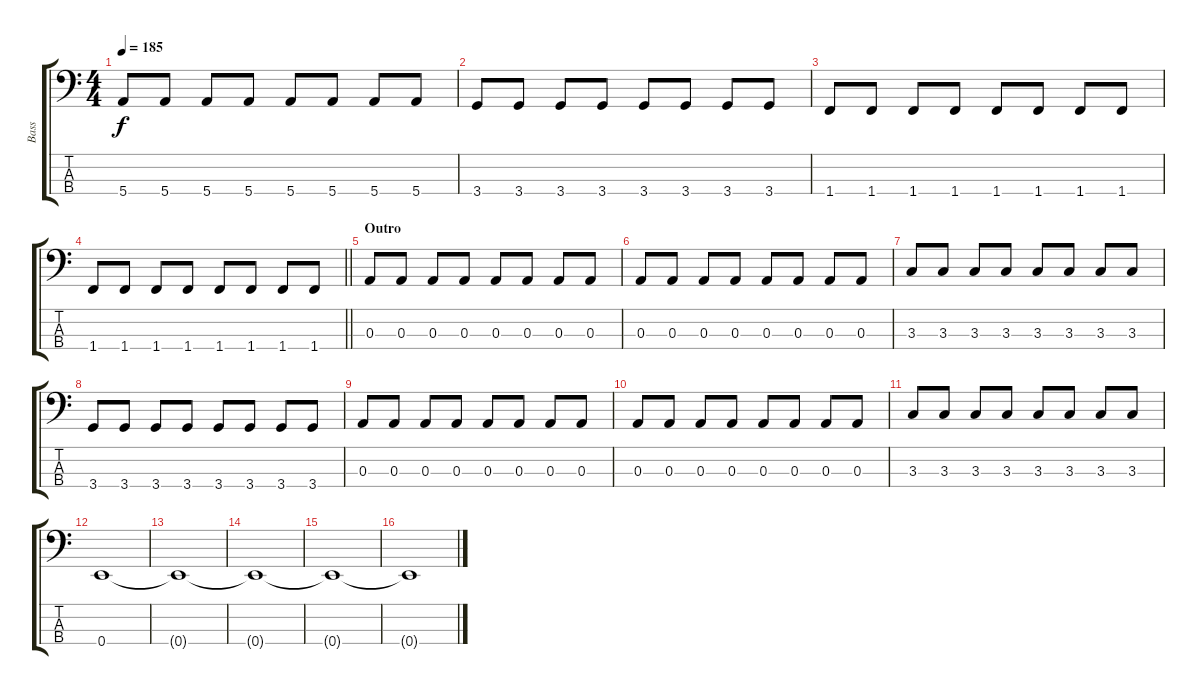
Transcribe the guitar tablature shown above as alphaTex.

\track ("Bass" "Bass") {instrument electricbasspick}
\staff {score tabs}
\tuning (G2 D2 A1 E1) {hide}
\ts (4 4)
\tempo 185
\clef f4
\ks c
5.4.8{dy f} 5.4.8 5.4.8 5.4.8 5.4.8 5.4.8 5.4.8 5.4.8 |
3.4.8 3.4.8 3.4.8 3.4.8 3.4.8 3.4.8 3.4.8 3.4.8 |
1.4.8 1.4.8 1.4.8 1.4.8 1.4.8 1.4.8 1.4.8 1.4.8 |
\barLineRight lightlight
1.4.8 1.4.8 1.4.8 1.4.8 1.4.8 1.4.8 1.4.8 1.4.8 |
\section ("" "Outro")
0.3.8 0.3.8 0.3.8 0.3.8 0.3.8 0.3.8 0.3.8 0.3.8 |
0.3.8 0.3.8 0.3.8 0.3.8 0.3.8 0.3.8 0.3.8 0.3.8 |
3.3.8 3.3.8 3.3.8 3.3.8 3.3.8 3.3.8 3.3.8 3.3.8 |
3.4.8 3.4.8 3.4.8 3.4.8 3.4.8 3.4.8 3.4.8 3.4.8 |
0.3.8 0.3.8 0.3.8 0.3.8 0.3.8 0.3.8 0.3.8 0.3.8 |
0.3.8 0.3.8 0.3.8 0.3.8 0.3.8 0.3.8 0.3.8 0.3.8 |
3.3.8 3.3.8 3.3.8 3.3.8 3.3.8 3.3.8 3.3.8 3.3.8 |
0.4.1 |
0.4{t}.1 |
0.4{t}.1 |
0.4{t}.1 |
0.4{t}.1
